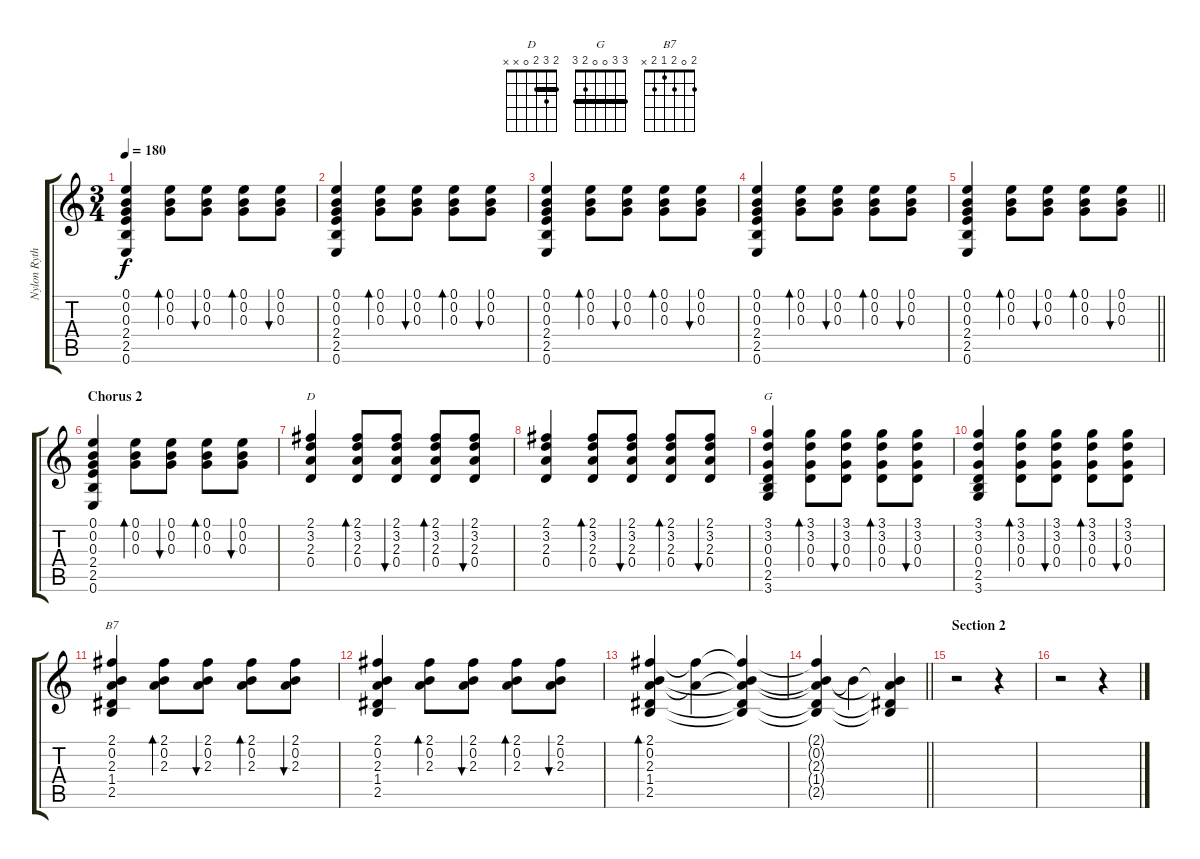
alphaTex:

\track ("Nylon Rythm" "Nylon Ryth") {instrument acousticguitarnylon}
\staff {score tabs}
\tuning (E4 B3 G3 D3 A2 E2) {hide}
\chord ("D" 2 3 2 0 x x) {barre 2}
\chord ("G" 3 3 0 0 2 3) {barre 3}
\chord ("B7" 2 0 2 1 2 x)
\ts (3 4)
\tempo 180
\clef g2
\ks c
(0.1 0.2 0.3 2.4 2.5 0.6).4{dy f} (0.1 0.2 0.3).8{bd 240} (0.1 0.2 0.3).8{bu 240} (0.1 0.2 0.3).8{bd 240} (0.1 0.2 0.3).8{bu 240} |
(0.1 0.2 0.3 2.4 2.5 0.6).4 (0.1 0.2 0.3).8{bd 240} (0.1 0.2 0.3).8{bu 240} (0.1 0.2 0.3).8{bd 240} (0.1 0.2 0.3).8{bu 240} |
(0.1 0.2 0.3 2.4 2.5 0.6).4 (0.1 0.2 0.3).8{bd 240} (0.1 0.2 0.3).8{bu 240} (0.1 0.2 0.3).8{bd 240} (0.1 0.2 0.3).8{bu 240} |
(0.1 0.2 0.3 2.4 2.5 0.6).4 (0.1 0.2 0.3).8{bd 240} (0.1 0.2 0.3).8{bu 240} (0.1 0.2 0.3).8{bd 240} (0.1 0.2 0.3).8{bu 240} |
\barLineRight lightlight
(0.1 0.2 0.3 2.4 2.5 0.6).4 (0.1 0.2 0.3).8{bd 240} (0.1 0.2 0.3).8{bu 240} (0.1 0.2 0.3).8{bd 240} (0.1 0.2 0.3).8{bu 240} |
\section ("" "Chorus 2")
(0.1 0.2 0.3 2.4 2.5 0.6).4 (0.1 0.2 0.3).8{bd 240} (0.1 0.2 0.3).8{bu 240} (0.1 0.2 0.3).8{bd 240} (0.1 0.2 0.3).8{bu 240} |
(2.1 3.2 2.3 0.4).4{ch "D"} (2.1 3.2 2.3 0.4).8{bd 240} (2.1 3.2 2.3 0.4).8{bu 240} (2.1 3.2 2.3 0.4).8{bd 240} (2.1 3.2 2.3 0.4).8{bu 240} |
(2.1 3.2 2.3 0.4).4 (2.1 3.2 2.3 0.4).8{bd 240} (2.1 3.2 2.3 0.4).8{bu 240} (2.1 3.2 2.3 0.4).8{bd 240} (2.1 3.2 2.3 0.4).8{bu 240} |
(3.1 3.2 0.3 0.4 2.5 3.6).4{ch "G"} (3.1 3.2 0.3 0.4).8{bd 240} (3.1 3.2 0.3 0.4).8{bu 240} (3.1 3.2 0.3 0.4).8{bd 240} (3.1 3.2 0.3 0.4).8{bu 240} |
(3.1 3.2 0.3 0.4 2.5 3.6).4 (3.1 3.2 0.3 0.4).8{bd 240} (3.1 3.2 0.3 0.4).8{bu 240} (3.1 3.2 0.3 0.4).8{bd 240} (3.1 3.2 0.3 0.4).8{bu 240} |
(2.1 0.2 2.3 1.4 2.5).4{ch "B7"} (2.1 0.2 2.3).8{bd 240} (2.1 0.2 2.3).8{bu 240} (2.1 0.2 2.3).8{bd 240} (2.1 0.2 2.3).8{bu 240} |
(2.1 0.2 2.3 1.4 2.5).4 (2.1 0.2 2.3).8{bd 240} (2.1 0.2 2.3).8{bu 240} (2.1 0.2 2.3).8{bd 240} (2.1 0.2 2.3).8{bu 240} |
(2.1 0.2 2.3 1.4 2.5).4{bd 480} (2.1{t} 2.3{t}).4 (2.1{t} 0.2{t} 2.3{t} 1.4{t} 2.5{t}).4 |
\barLineRight lightlight
(2.1{t} 0.2{t} 2.3{t} 1.4{t} 2.5{t}).4 0.2{t}.4 (0.2{t} 2.3{t} 1.4{t} 2.5{t}).4 |
\section ("" "Section 2")
r.2 r.4 |
r.2 r.4
